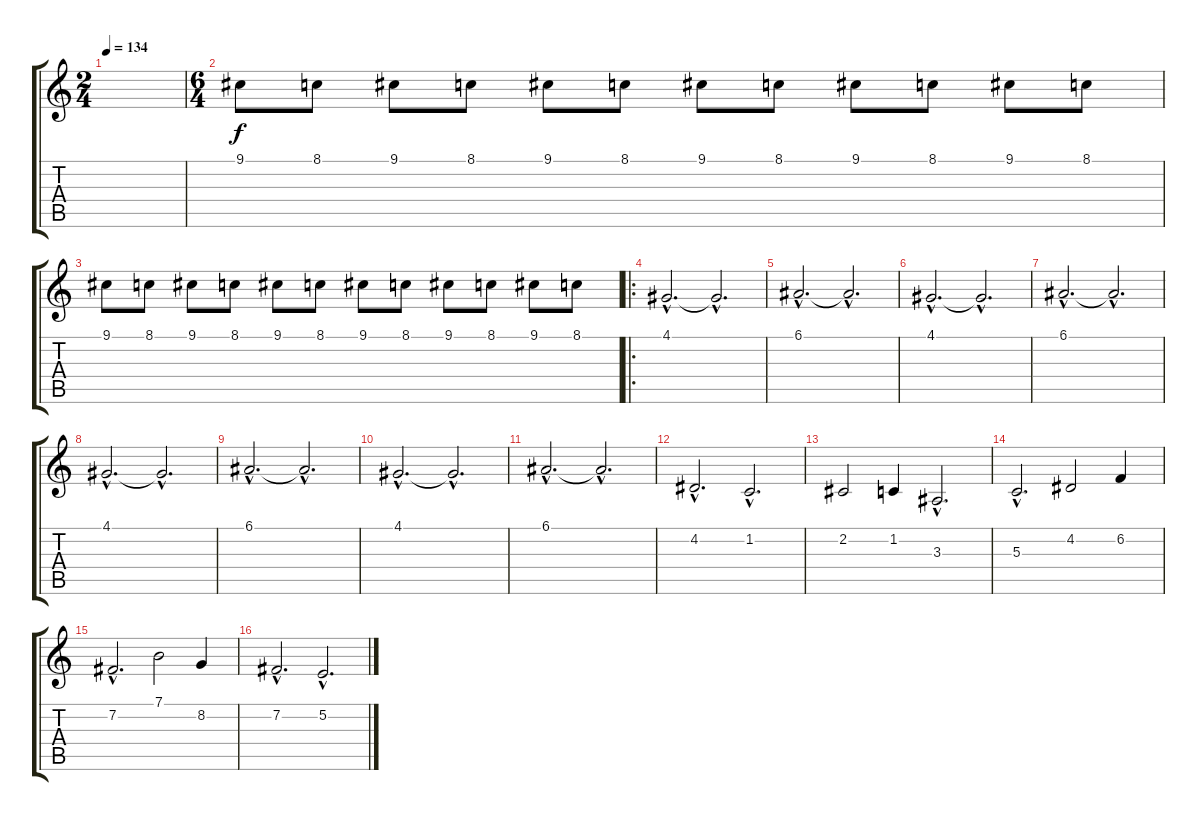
\track "" {instrument stringensemble1}
\staff {score tabs}
\tuning (E4 B3 G3 D3 A2 E2) {hide}
\ts (2 4)
\tempo 134
\clef g2
\ks c
|
\ts (6 4)
9.1.8{volume 7} 8.1.8 9.1.8{volume 9} 8.1.8 9.1.8 8.1.8 9.1.8 8.1.8 9.1.8 8.1.8 9.1.8 8.1.8 |
9.1.8{volume 11} 8.1.8 9.1.8 8.1.8 9.1.8 8.1.8 9.1.8 8.1.8 9.1.8 8.1.8 9.1.8 8.1.8 |
\ro
4.1{hac}.2{d volume 11} 4.1{hac t}.2{d} |
6.1{hac}.2{d} 6.1{hac t}.2{d} |
4.1{hac}.2{d} 4.1{hac t}.2{d} |
6.1{hac}.2{d} 6.1{hac t}.2{d} |
4.1{hac}.2{d} 4.1{hac t}.2{d} |
6.1{hac}.2{d} 6.1{hac t}.2{d} |
4.1{hac}.2{d} 4.1{hac t}.2{d} |
6.1{hac}.2{d} 6.1{hac t}.2{d} |
4.2{hac}.2{d} 1.2{hac}.2{d} |
2.2.2 1.2.4 3.3{hac}.2{d} |
5.3{hac}.2{d} 4.2.2 6.2.4 |
7.2{hac}.2{d} 7.1.2 8.2.4 |
7.2{hac}.2{d} 5.2{hac}.2{d}
